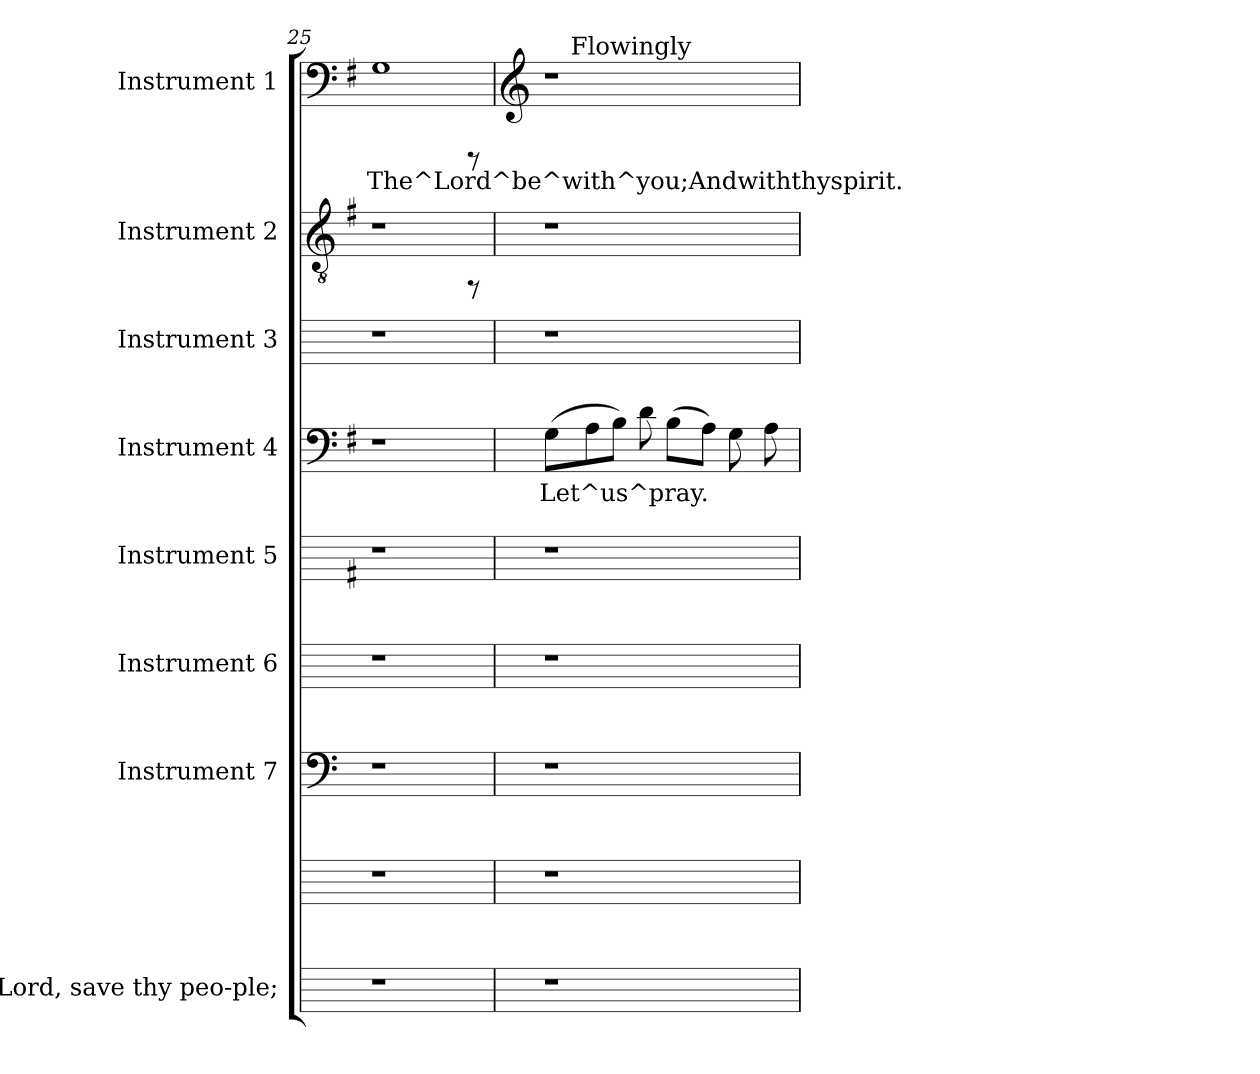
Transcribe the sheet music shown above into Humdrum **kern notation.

**kern	**kern	**kern	**kern	**kern	**kern	**text	**kern	**kern	**kern	**text
*part9	*part8	*part7	*part6	*part5	*part4	*part4	*part3	*part2	*part1	*part1
*staff9	*staff8	*staff7	*staff6	*staff5	*staff4	*staff4	*staff3	*staff2	*staff1	*staff1
*I"O Lord, save thy peo-ple;	*	*I"Instrument 7	*I"Instrument 6	*I"Instrument 5	*I"Instrument 4	*	*I"Instrument 3	*I"Instrument 2	*I"Instrument 1	*
!!LO:LB:g=z
*	*	*clefF4	*	*	*clefF4	*	*	*clefGv2	*clefF4	*
*	*	*	*	*ITrd-3c-5	*	*	*	*ITrd-3c-5	*ITrd-3c-5	*
*k[]	*k[]	*k[]	*k[]	*k[]	*k[f#]	*	*k[]	*k[]	*k[]	*
*C:	*C:	*C:	*C:	*C:	*G:	*	*C:	*C:	*C:	*
=25	=25	=25	=25	=25	=25	=25	=25	=25	=25	=25
!	!	!	!	!	!	!	!	!	!	!LO:LY:b:cj
1r	1r	1r	1r	1r	1r	.	1r	1r	1c	The^Lord^be^with^you;Andwiththyspirit.
8ryy	8ryy	8ryy	8ryy	8ryy	8ryy	.	8ryy	8rFF	8rCCC	.
!!LO:LB:g=z
=26	=26	=26!	=26	=26!	=26!	=26!	=26!	=26!	=26!	=26!
*	*	*	*	*	*	*	*	*	*clefG2	*
!	!	!	!	!	!	!LO:LY:b:cj	!	!	!	!
*	*	*	*	*	*	*	*	*	*^	*
1r	1r	1r	1r	1r	(>8G\L	Let^us^pray.	1r	1r	1r	16ryy	.
.	.	.	.	.	.	.	.	.	.	64ryy	.
!	!	!	!	!	!	!	!	!	!	!LO:TX:a:t=Flowingly	!
.	.	.	.	.	.	.	.	.	.	2ryy	.
!	!	!	!	!	!	!LO:LY:b:cj	!	!	!	!	!
.	.	.	.	.	8A\	.	.	.	.	.	.
!	!	!	!	!	!	!LO:LY:b:cj	!	!	!	!	!
.	.	.	.	.	8B\J)	.	.	.	.	.	.
!	!	!	!	!	!	!LO:LY:b:cj	!	!	!	!	!
.	.	.	.	.	8d\	.	.	.	.	.	.
!	!	!	!	!	!	!LO:LY:b:cj	!	!	!	!	!
.	.	.	.	.	(>8B\L	.	.	.	.	.	.
.	.	.	.	.	.	.	.	.	.	4ryy	.
!	!	!	!	!	!	!LO:LY:b:cj	!	!	!	!	!
.	.	.	.	.	8A\J)	.	.	.	.	.	.
!	!	!	!	!	!	!LO:LY:b:cj	!	!	!	!	!
.	.	.	.	.	8G\	.	.	.	.	.	.
.	.	.	.	.	.	.	.	.	.	8ryy	.
!	!	!	!	!	!	!LO:LY:b:cj	!	!	!	!	!
.	.	.	.	.	8A\	.	.	.	.	.	.
.	.	.	.	.	.	.	.	.	.	32.ryy	.
*	*	*	*	*	*	*	*	*	*v	*v	*
=	=	=	=	=	=	=	=	=	=	=
*-	*-	*-	*-	*-	*-	*-	*-	*-	*-	*-
